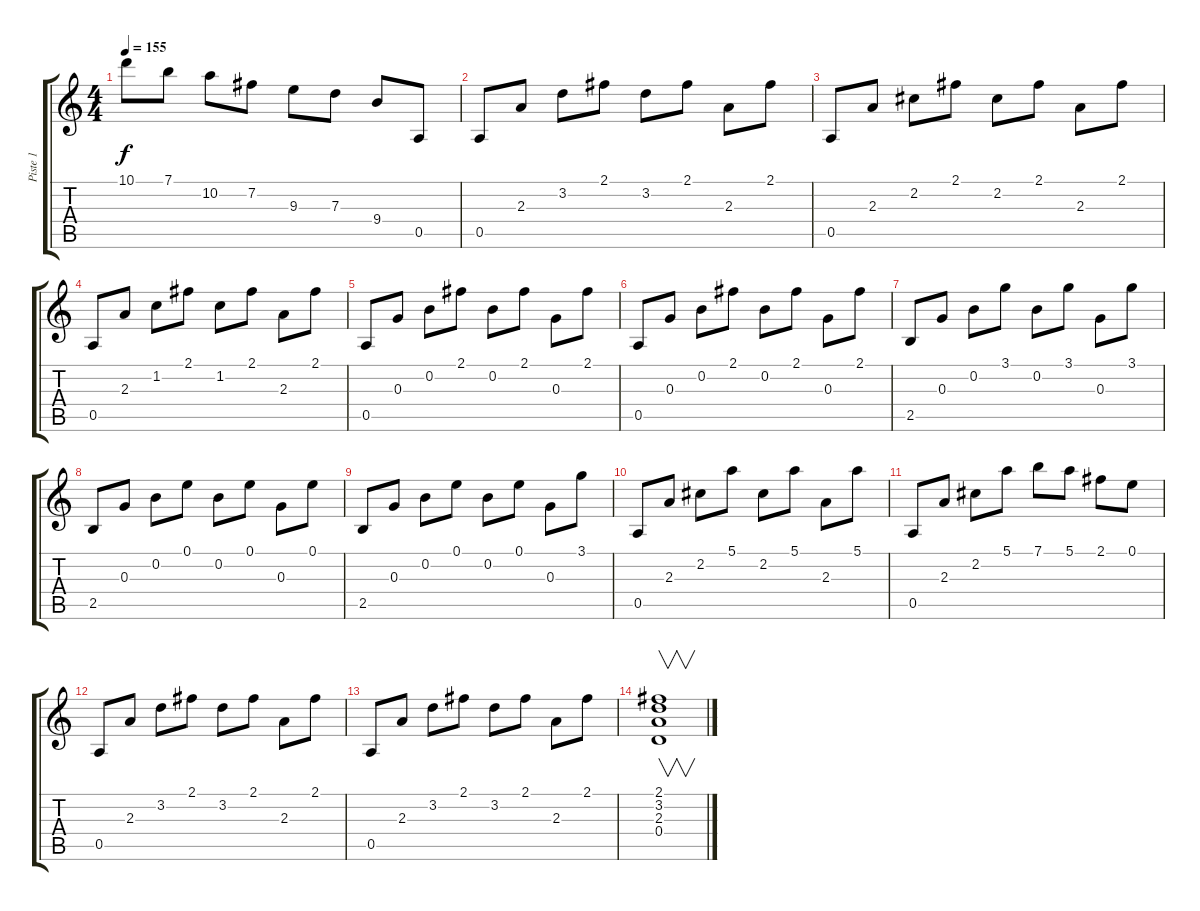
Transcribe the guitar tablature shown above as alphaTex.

\track ("Piste 1" "Piste 1") {instrument acousticguitarnylon}
\staff {score tabs}
\tuning (E4 B3 G3 D3 A2 E2) {hide}
\ts (4 4)
\tempo 155
\clef g2
\ks c
10.1.8{dy f} 7.1.8 10.2.8 7.2.8 9.3.8 7.3.8 9.4.8 0.5.8 |
0.5.8 2.3.8 3.2.8 2.1.8 3.2.8 2.1.8 2.3.8 2.1.8 |
0.5.8 2.3.8 2.2.8 2.1.8 2.2.8 2.1.8 2.3.8 2.1.8 |
0.5.8 2.3.8 1.2.8 2.1.8 1.2.8 2.1.8 2.3.8 2.1.8 |
0.5.8 0.3.8 0.2.8 2.1.8 0.2.8 2.1.8 0.3.8 2.1.8 |
0.5.8 0.3.8 0.2.8 2.1.8 0.2.8 2.1.8 0.3.8 2.1.8 |
2.5.8 0.3.8 0.2.8 3.1.8 0.2.8 3.1.8 0.3.8 3.1.8 |
2.5.8 0.3.8 0.2.8 0.1.8 0.2.8 0.1.8 0.3.8 0.1.8 |
2.5.8 0.3.8 0.2.8 0.1.8 0.2.8 0.1.8 0.3.8 3.1.8 |
0.5.8 2.3.8 2.2.8 5.1.8 2.2.8 5.1.8 2.3.8 5.1.8 |
0.5.8 2.3.8 2.2.8 5.1.8 7.1.8 5.1.8 2.1.8 0.1.8 |
0.5.8 2.3.8 3.2.8 2.1.8 3.2.8 2.1.8 2.3.8 2.1.8 |
0.5.8 2.3.8 3.2.8 2.1.8 3.2.8 2.1.8 2.3.8 2.1.8 |
(2.1 3.2 2.3 0.4).1{v}
